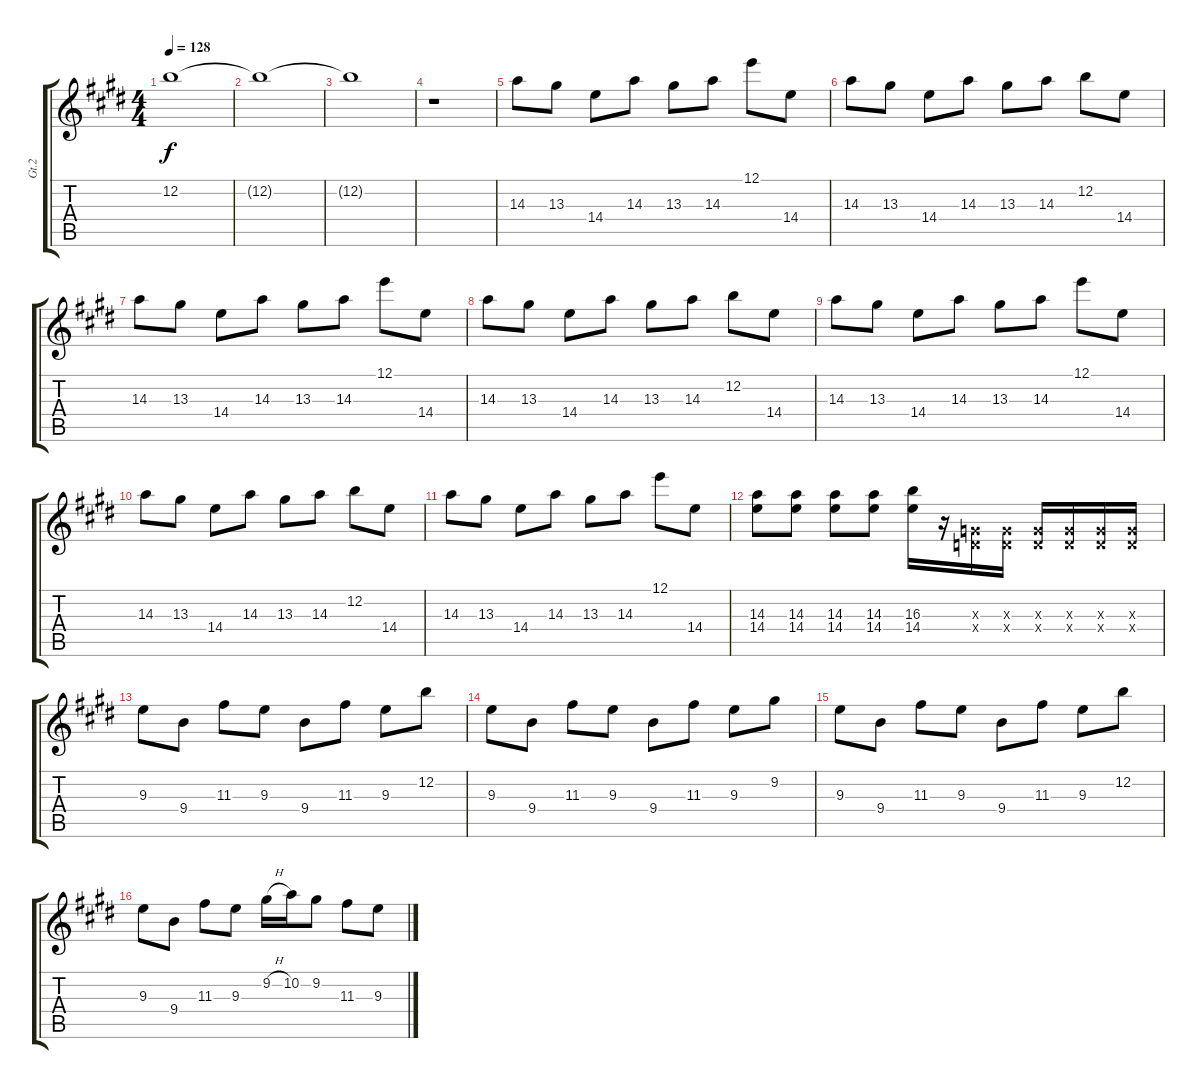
\track ("Gt.2" "Gt.2") {instrument distortionguitar}
\staff {score tabs}
\tuning (E4 B3 G3 D3 A2 E2) {hide}
\ts (4 4)
\tempo 128
\clef g2
\ks e
12.2{t}.1{dy f} |
12.2{t}.1 |
12.2{t}.1 |
r.1 |
14.3.8 13.3.8 14.4.8 14.3.8 13.3.8 14.3.8 12.1.8 14.4.8 |
14.3.8 13.3.8 14.4.8 14.3.8 13.3.8 14.3.8 12.2.8 14.4.8 |
14.3.8 13.3.8 14.4.8 14.3.8 13.3.8 14.3.8 12.1.8 14.4.8 |
14.3.8 13.3.8 14.4.8 14.3.8 13.3.8 14.3.8 12.2.8 14.4.8 |
14.3.8 13.3.8 14.4.8 14.3.8 13.3.8 14.3.8 12.1.8 14.4.8 |
14.3.8 13.3.8 14.4.8 14.3.8 13.3.8 14.3.8 12.2.8 14.4.8 |
14.3.8 13.3.8 14.4.8 14.3.8 13.3.8 14.3.8 12.1.8 14.4.8 |
(14.3 14.4).8 (14.3 14.4).8 (14.3 14.4).8 (14.3 14.4).8 (16.3 14.4).16 r.16 (0.3{x} 0.4{x}).16 (0.3{x} 0.4{x}).16 (0.3{x} 0.4{x}).16 (0.3{x} 0.4{x}).16 (0.3{x} 0.4{x}).16 (0.3{x} 0.4{x}).16 |
9.3.8 9.4.8 11.3.8 9.3.8 9.4.8 11.3.8 9.3.8 12.2.8 |
9.3.8 9.4.8 11.3.8 9.3.8 9.4.8 11.3.8 9.3.8 9.2.8 |
9.3.8 9.4.8 11.3.8 9.3.8 9.4.8 11.3.8 9.3.8 12.2.8 |
9.3.8 9.4.8 11.3.8 9.3.8 9.2{h}.16 10.2.16 9.2.8 11.3.8 9.3.8
